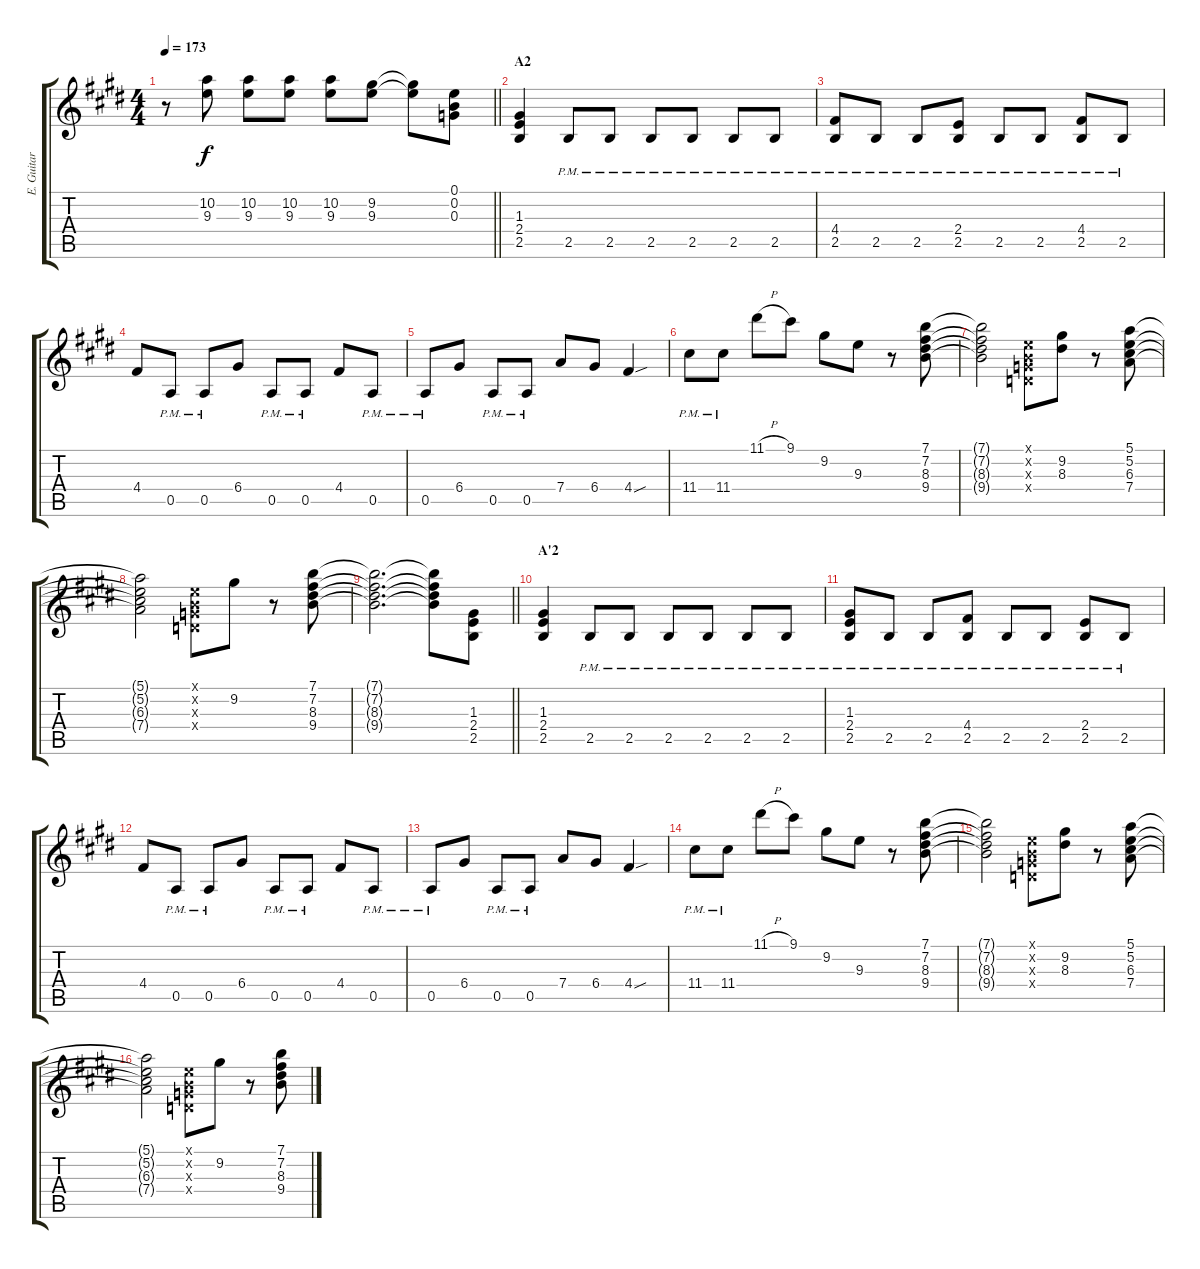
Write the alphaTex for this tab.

\track ("E. Guitar I" "E. Guitar ") {instrument overdrivenguitar}
\staff {score tabs}
\tuning (E4 B3 G3 D3 A2 E2) {hide}
\ts (4 4)
\tempo 173
\clef g2
\barLineRight lightlight
\ks e
r.8{dy f} (10.2 9.3).8 (10.2 9.3).8 (10.2 9.3).8 (10.2 9.3).8 (9.2 9.3).8 (9.2{t} 9.3{t}).8 (0.1 0.2 0.3).8 |
\section ("" "A2")
(1.3 2.4 2.5).4 2.5{pm}.8 2.5{pm}.8 2.5{pm}.8 2.5{pm}.8 2.5{pm}.8 2.5{pm}.8 |
(4.4{pm} 2.5{pm}).8 2.5{pm}.8 2.5{pm}.8 (2.4{pm} 2.5{pm}).8 2.5{pm}.8 2.5{pm}.8 (4.4{pm} 2.5{pm}).8 2.5{pm}.8 |
4.4.8 0.5{pm}.8 0.5{pm}.8 6.4.8 0.5{pm}.8 0.5{pm}.8 4.4.8 0.5{pm}.8 |
0.5{pm}.8 6.4.8 0.5{pm}.8 0.5{pm}.8 7.4.8 6.4.8 4.4{sou}.4 |
11.4{pm}.8 11.4{pm}.8 11.1{h}.8 9.1.8 9.2.8 9.3.8 r.8 (7.1 7.2 8.3 9.4).8 |
(7.1{t} 7.2{t} 8.3{t} 9.4{t}).2 (0.1{x} 0.2{x} 0.3{x} 0.4{x}).8 (9.2 8.3).8 r.8 (5.1 5.2 6.3 7.4).8 |
(5.1{t} 5.2{t} 6.3{t} 7.4{t}).2 (0.1{x} 0.2{x} 0.3{x} 0.4{x}).8 9.2.8 r.8 (7.1 7.2 8.3 9.4).8 |
\barLineRight lightlight
(7.1{t} 7.2{t} 8.3{t} 9.4{t}).2{d} (7.1{t} 7.2{t} 8.3{t} 9.4{t}).8 (1.3 2.4 2.5).8 |
\section ("" "A'2")
(1.3 2.4 2.5).4 2.5{pm}.8 2.5{pm}.8 2.5{pm}.8 2.5{pm}.8 2.5{pm}.8 2.5{pm}.8 |
(1.3{pm} 2.4{pm} 2.5{pm}).8 2.5{pm}.8 2.5{pm}.8 (4.4{pm} 2.5{pm}).8 2.5{pm}.8 2.5{pm}.8 (2.4{pm} 2.5{pm}).8 2.5{pm}.8 |
4.4.8 0.5{pm}.8 0.5{pm}.8 6.4.8 0.5{pm}.8 0.5{pm}.8 4.4.8 0.5{pm}.8 |
0.5{pm}.8 6.4.8 0.5{pm}.8 0.5{pm}.8 7.4.8 6.4.8 4.4{sou}.4 |
11.4{pm}.8 11.4{pm}.8 11.1{h}.8 9.1.8 9.2.8 9.3.8 r.8 (7.1 7.2 8.3 9.4).8 |
(7.1{t} 7.2{t} 8.3{t} 9.4{t}).2 (0.1{x} 0.2{x} 0.3{x} 0.4{x}).8 (9.2 8.3).8 r.8 (5.1 5.2 6.3 7.4).8 |
(5.1{t} 5.2{t} 6.3{t} 7.4{t}).2 (0.1{x} 0.2{x} 0.3{x} 0.4{x}).8 9.2.8 r.8 (7.1 7.2 8.3 9.4).8
